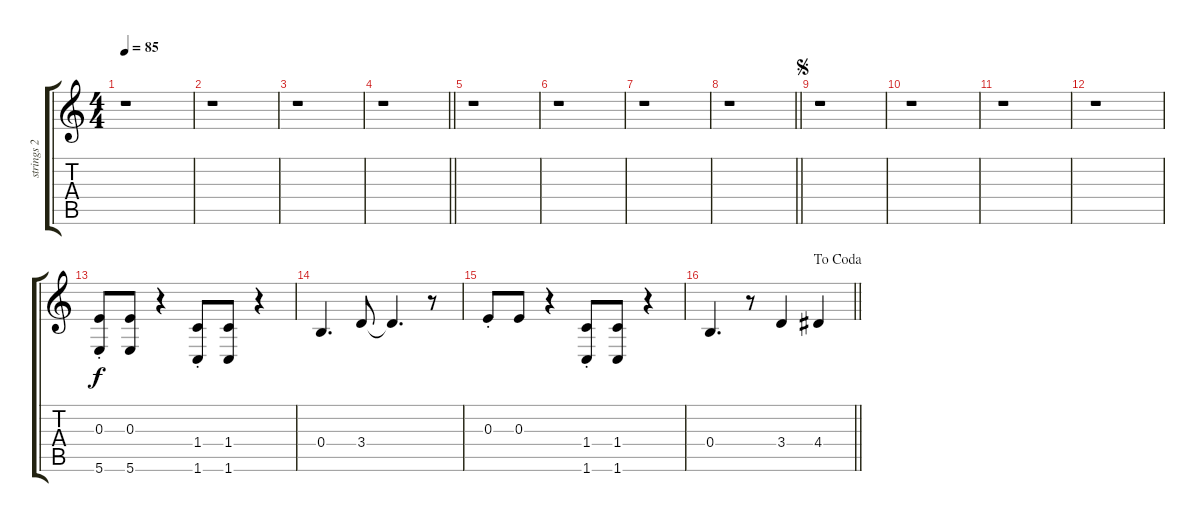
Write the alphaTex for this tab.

\track ("strings 2" "strings 2") {instrument stringensemble1}
\staff {score tabs}
\tuning (Db5 Ab4 E4 B3 Gb3 B2) {hide}
\ts (4 4)
\tempo 85
\clef g2
\ks c
r.1{dy f} |
r.1 |
r.1 |
\barLineRight lightlight
r.1 |
r.1 |
r.1 |
r.1 |
\barLineRight lightlight
r.1 |
\jump segno
r.1 |
r.1 |
r.1 |
r.1 |
(0.3{st} 5.6{st}).8 (0.3 5.6).8 r.4 (1.4{st} 1.6{st}).8 (1.4 1.6).8 r.4 |
0.4.4{d} 3.4.8 3.4{t}.4{d} r.8 |
0.3{st}.8 0.3.8 r.4 (1.4{st} 1.6{st}).8 (1.4 1.6).8 r.4 |
\jump dacoda
\barLineRight lightlight
0.4.4{d} r.8 3.4.4 4.4.4
